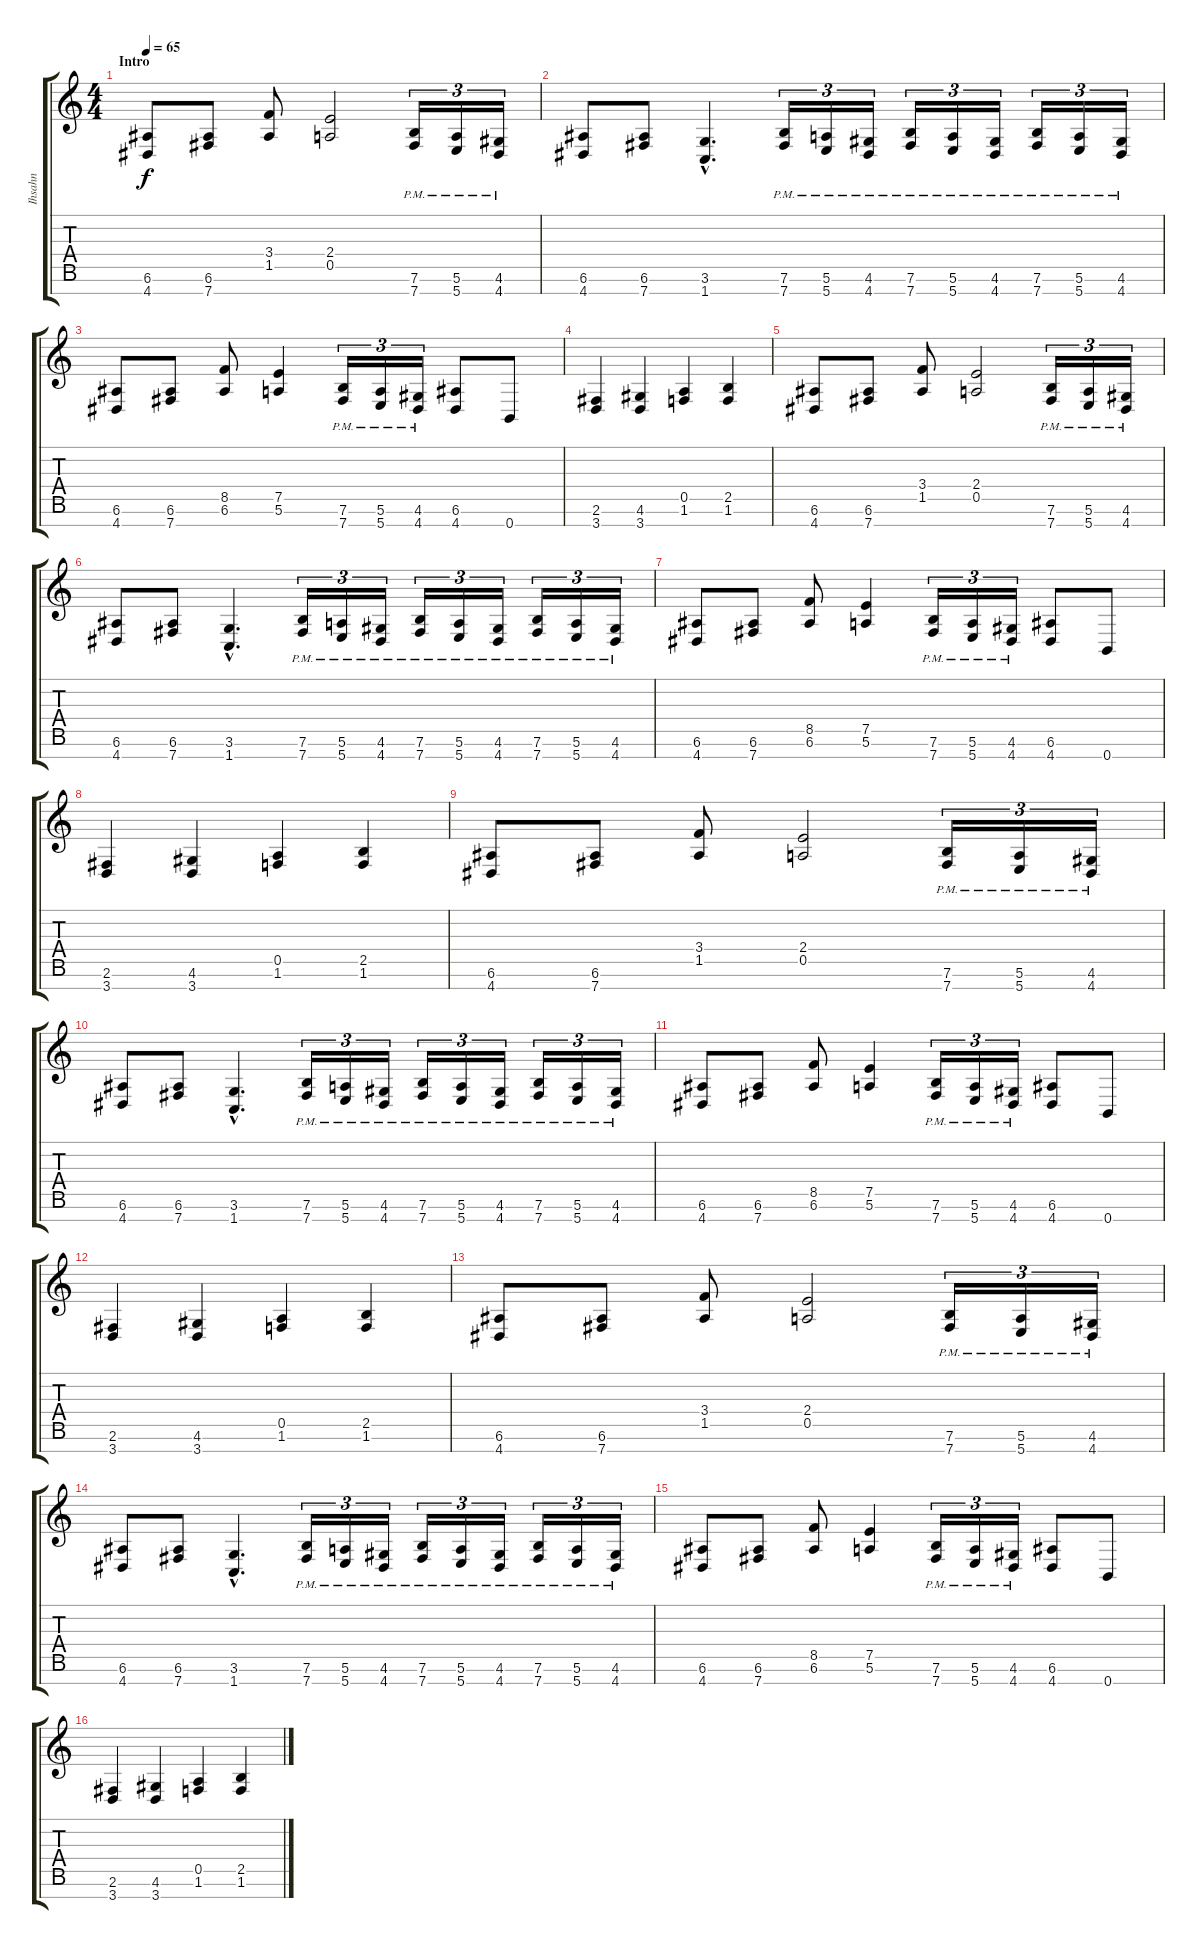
\track ("Ihsahn" "Ihsahn") {instrument distortionguitar}
\staff {score tabs}
\tuning (E4 B3 G3 D3 A2 E2 B1) {hide}
\ts (4 4)
\section ("" "Intro")
\tempo 65
\clef g2
\ks c
(6.6 4.7).8{dy f instrument distortionguitar} (6.6 7.7).8 (3.4 1.5).8 (2.4 0.5).2 (7.6{pm} 7.7{pm}).16{tu (3 2)} (5.6{pm} 5.7{pm}).16{tu (3 2)} (4.6{pm} 4.7{pm}).16{tu (3 2)} |
(6.6 4.7).8 (6.6 7.7).8 (3.6{hac} 1.7{hac}).4{d} (7.6{pm} 7.7{pm}).16{tu (3 2)} (5.6{pm} 5.7{pm}).16{tu (3 2)} (4.6{pm} 4.7{pm}).16{tu (3 2)} (7.6{pm} 7.7{pm}).16{tu (3 2)} (5.6{pm} 5.7{pm}).16{tu (3 2)} (4.6{pm} 4.7{pm}).16{tu (3 2)} (7.6{pm} 7.7{pm}).16{tu (3 2)} (5.6{pm} 5.7{pm}).16{tu (3 2)} (4.6{pm} 4.7{pm}).16{tu (3 2)} |
(6.6 4.7).8 (6.6 7.7).8 (8.5 6.6).8 (7.5 5.6).4 (7.6{pm} 7.7{pm}).16{tu (3 2)} (5.6{pm} 5.7{pm}).16{tu (3 2)} (4.6{pm} 4.7{pm}).16{tu (3 2)} (6.6 4.7).8 0.7.8 |
(2.6 3.7).4 (4.6 3.7).4 (0.5 1.6).4 (2.5 1.6).4 |
(6.6 4.7).8 (6.6 7.7).8 (3.4 1.5).8 (2.4 0.5).2 (7.6{pm} 7.7{pm}).16{tu (3 2)} (5.6{pm} 5.7{pm}).16{tu (3 2)} (4.6{pm} 4.7{pm}).16{tu (3 2)} |
(6.6 4.7).8 (6.6 7.7).8 (3.6{hac} 1.7{hac}).4{d} (7.6{pm} 7.7{pm}).16{tu (3 2)} (5.6{pm} 5.7{pm}).16{tu (3 2)} (4.6{pm} 4.7{pm}).16{tu (3 2)} (7.6{pm} 7.7{pm}).16{tu (3 2)} (5.6{pm} 5.7{pm}).16{tu (3 2)} (4.6{pm} 4.7{pm}).16{tu (3 2)} (7.6{pm} 7.7{pm}).16{tu (3 2)} (5.6{pm} 5.7{pm}).16{tu (3 2)} (4.6{pm} 4.7{pm}).16{tu (3 2)} |
(6.6 4.7).8 (6.6 7.7).8 (8.5 6.6).8 (7.5 5.6).4 (7.6{pm} 7.7{pm}).16{tu (3 2)} (5.6{pm} 5.7{pm}).16{tu (3 2)} (4.6{pm} 4.7{pm}).16{tu (3 2)} (6.6 4.7).8 0.7.8 |
(2.6 3.7).4 (4.6 3.7).4 (0.5 1.6).4 (2.5 1.6).4 |
(6.6 4.7).8 (6.6 7.7).8 (3.4 1.5).8 (2.4 0.5).2 (7.6{pm} 7.7{pm}).16{tu (3 2)} (5.6{pm} 5.7{pm}).16{tu (3 2)} (4.6{pm} 4.7{pm}).16{tu (3 2)} |
(6.6 4.7).8 (6.6 7.7).8 (3.6{hac} 1.7{hac}).4{d} (7.6{pm} 7.7{pm}).16{tu (3 2)} (5.6{pm} 5.7{pm}).16{tu (3 2)} (4.6{pm} 4.7{pm}).16{tu (3 2)} (7.6{pm} 7.7{pm}).16{tu (3 2)} (5.6{pm} 5.7{pm}).16{tu (3 2)} (4.6{pm} 4.7{pm}).16{tu (3 2)} (7.6{pm} 7.7{pm}).16{tu (3 2)} (5.6{pm} 5.7{pm}).16{tu (3 2)} (4.6{pm} 4.7{pm}).16{tu (3 2)} |
(6.6 4.7).8 (6.6 7.7).8 (8.5 6.6).8 (7.5 5.6).4 (7.6{pm} 7.7{pm}).16{tu (3 2)} (5.6{pm} 5.7{pm}).16{tu (3 2)} (4.6{pm} 4.7{pm}).16{tu (3 2)} (6.6 4.7).8 0.7.8 |
(2.6 3.7).4 (4.6 3.7).4 (0.5 1.6).4 (2.5 1.6).4 |
(6.6 4.7).8 (6.6 7.7).8 (3.4 1.5).8 (2.4 0.5).2 (7.6{pm} 7.7{pm}).16{tu (3 2)} (5.6{pm} 5.7{pm}).16{tu (3 2)} (4.6{pm} 4.7{pm}).16{tu (3 2)} |
(6.6 4.7).8 (6.6 7.7).8 (3.6{hac} 1.7{hac}).4{d} (7.6{pm} 7.7{pm}).16{tu (3 2)} (5.6{pm} 5.7{pm}).16{tu (3 2)} (4.6{pm} 4.7{pm}).16{tu (3 2)} (7.6{pm} 7.7{pm}).16{tu (3 2)} (5.6{pm} 5.7{pm}).16{tu (3 2)} (4.6{pm} 4.7{pm}).16{tu (3 2)} (7.6{pm} 7.7{pm}).16{tu (3 2)} (5.6{pm} 5.7{pm}).16{tu (3 2)} (4.6{pm} 4.7{pm}).16{tu (3 2)} |
(6.6 4.7).8 (6.6 7.7).8 (8.5 6.6).8 (7.5 5.6).4 (7.6{pm} 7.7{pm}).16{tu (3 2)} (5.6{pm} 5.7{pm}).16{tu (3 2)} (4.6{pm} 4.7{pm}).16{tu (3 2)} (6.6 4.7).8 0.7.8 |
(2.6 3.7).4 (4.6 3.7).4 (0.5 1.6).4 (2.5 1.6).4
